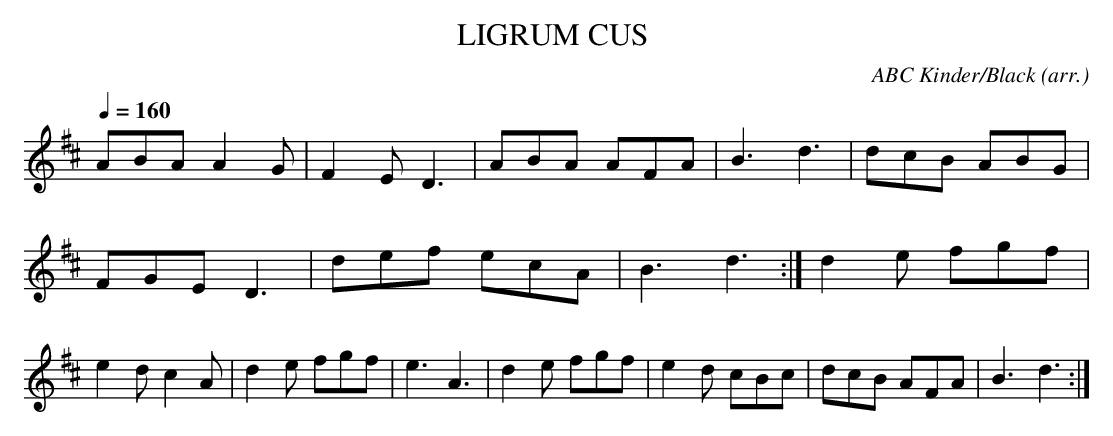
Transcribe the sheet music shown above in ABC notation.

X:1
T:LIGRUM CUS \
C:ABC Kinder/Black (arr.)\
M:6/8\
L:1/8\
Q:1/4=160\
K:D\
ABA A2G|F2 E D3|ABA AFA|B3 d3|\
dcB ABG|FGE D3|def ecA|B3 d3:|\
d2e fgf|e2 d c2 A|d2 e fgf|e3 A3|\
d2e fgf|e2 d cBc|dcB AFA|B3 d3:|\
\
\
